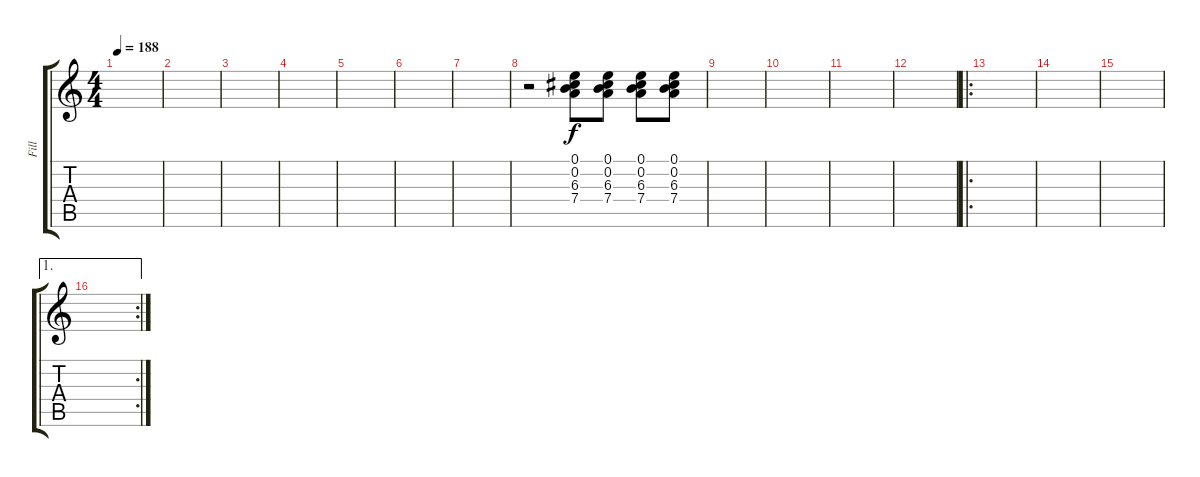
\track ("Fill" "Fill") {instrument overdrivenguitar}
\staff {score tabs}
\tuning (E4 B3 G3 D3 A2 E2) {hide}
\ts (4 4)
\tempo 188
\clef g2
\ks c
|
|
|
|
|
|
|
r.2 (0.1 0.2 6.3 7.4).8 (0.1 0.2 6.3 7.4).8 (0.1 0.2 6.3 7.4).8 (0.1 0.2 6.3 7.4).8 |
|
|
|
|
\ro
|
|
|
\ae 1
\rc 2
